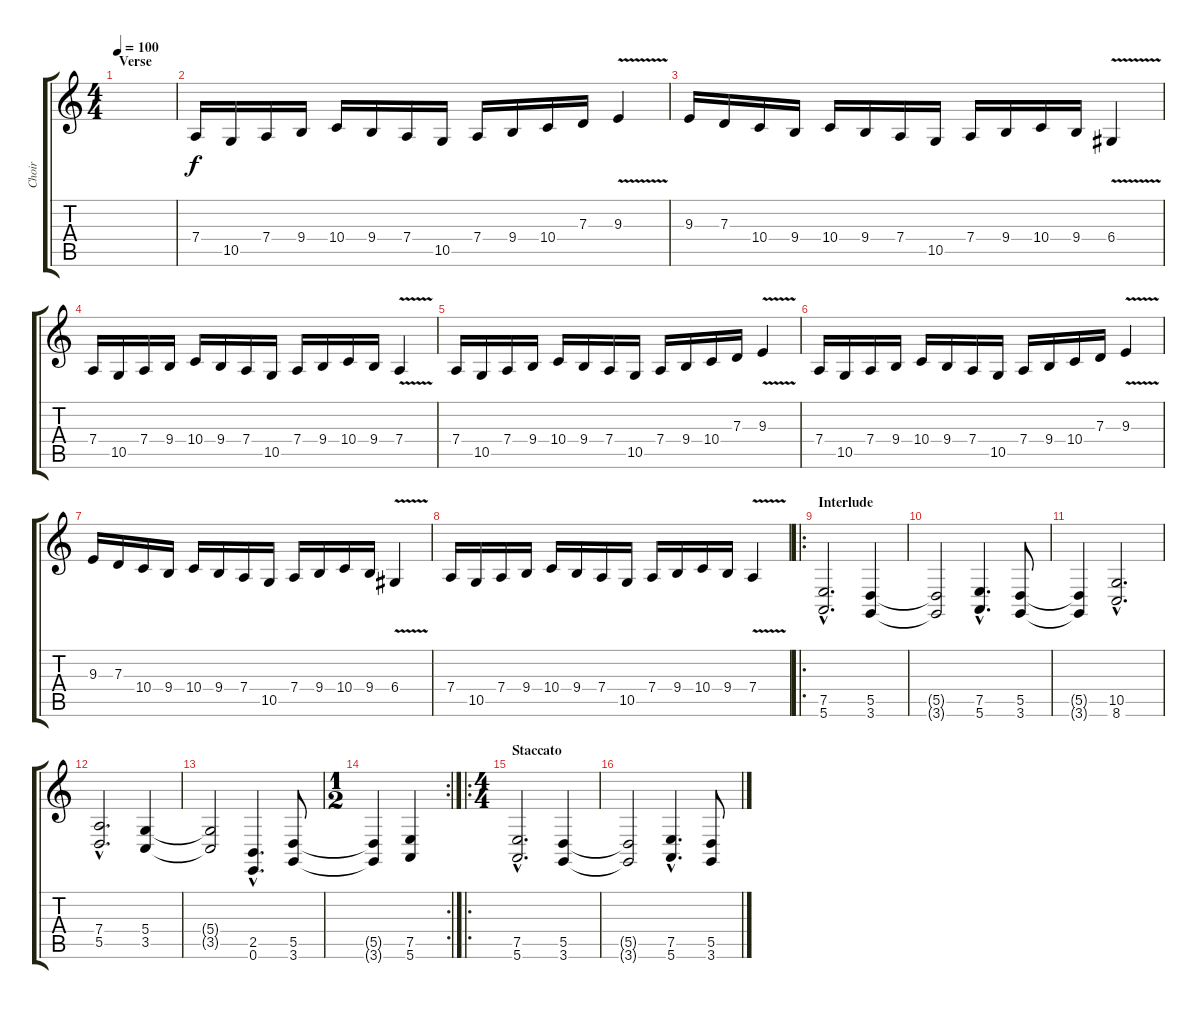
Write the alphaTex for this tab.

\track ("Choir" "Choir") {instrument choiraahs}
\staff {score tabs}
\tuning (E4 B3 G3 D3 A2 E2) {hide}
\ts (4 4)
\section ("" "Verse")
\tempo 100
\clef g2
\ks c
|
7.4.16 10.5.16 7.4.16 9.4.16 10.4.16 9.4.16 7.4.16 10.5.16 7.4.16 9.4.16 10.4.16 7.3.16 9.3{v}.4 |
9.3.16 7.3.16 10.4.16 9.4.16 10.4.16 9.4.16 7.4.16 10.5.16 7.4.16 9.4.16 10.4.16 9.4.16 6.4{v}.4 |
7.4.16 10.5.16 7.4.16 9.4.16 10.4.16 9.4.16 7.4.16 10.5.16 7.4.16 9.4.16 10.4.16 9.4.16 7.4{v}.4 |
7.4.16 10.5.16 7.4.16 9.4.16 10.4.16 9.4.16 7.4.16 10.5.16 7.4.16 9.4.16 10.4.16 7.3.16 9.3{v}.4 |
7.4.16 10.5.16 7.4.16 9.4.16 10.4.16 9.4.16 7.4.16 10.5.16 7.4.16 9.4.16 10.4.16 7.3.16 9.3{v}.4 |
9.3.16 7.3.16 10.4.16 9.4.16 10.4.16 9.4.16 7.4.16 10.5.16 7.4.16 9.4.16 10.4.16 9.4.16 6.4{v}.4 |
7.4.16 10.5.16 7.4.16 9.4.16 10.4.16 9.4.16 7.4.16 10.5.16 7.4.16 9.4.16 10.4.16 9.4.16 7.4{v}.4 |
\ro
\section ("" "Interlude")
(7.5{hac} 5.6{hac}).2{d} (5.5 3.6).4 |
(5.5{t} 3.6{t}).2 (7.5{hac} 5.6{hac}).4{d} (5.5 3.6).8 |
(5.5{t} 3.6{t}).4 (10.5{hac} 8.6{hac}).2{d} |
(7.4{hac} 5.5{hac}).2{d} (5.4 3.5).4 |
(5.4{t} 3.5{t}).2 (2.5{hac} 0.6{hac}).4{d} (5.5 3.6).8 |
\rc 2
\ts (1 2)
(5.5{t} 3.6{t}).4 (7.5 5.6).4 |
\ro
\ts (4 4)
\section ("" "Staccato")
(7.5{hac} 5.6{hac}).2{d} (5.5 3.6).4 |
(5.5{t} 3.6{t}).2 (7.5{hac} 5.6{hac}).4{d} (5.5 3.6).8
